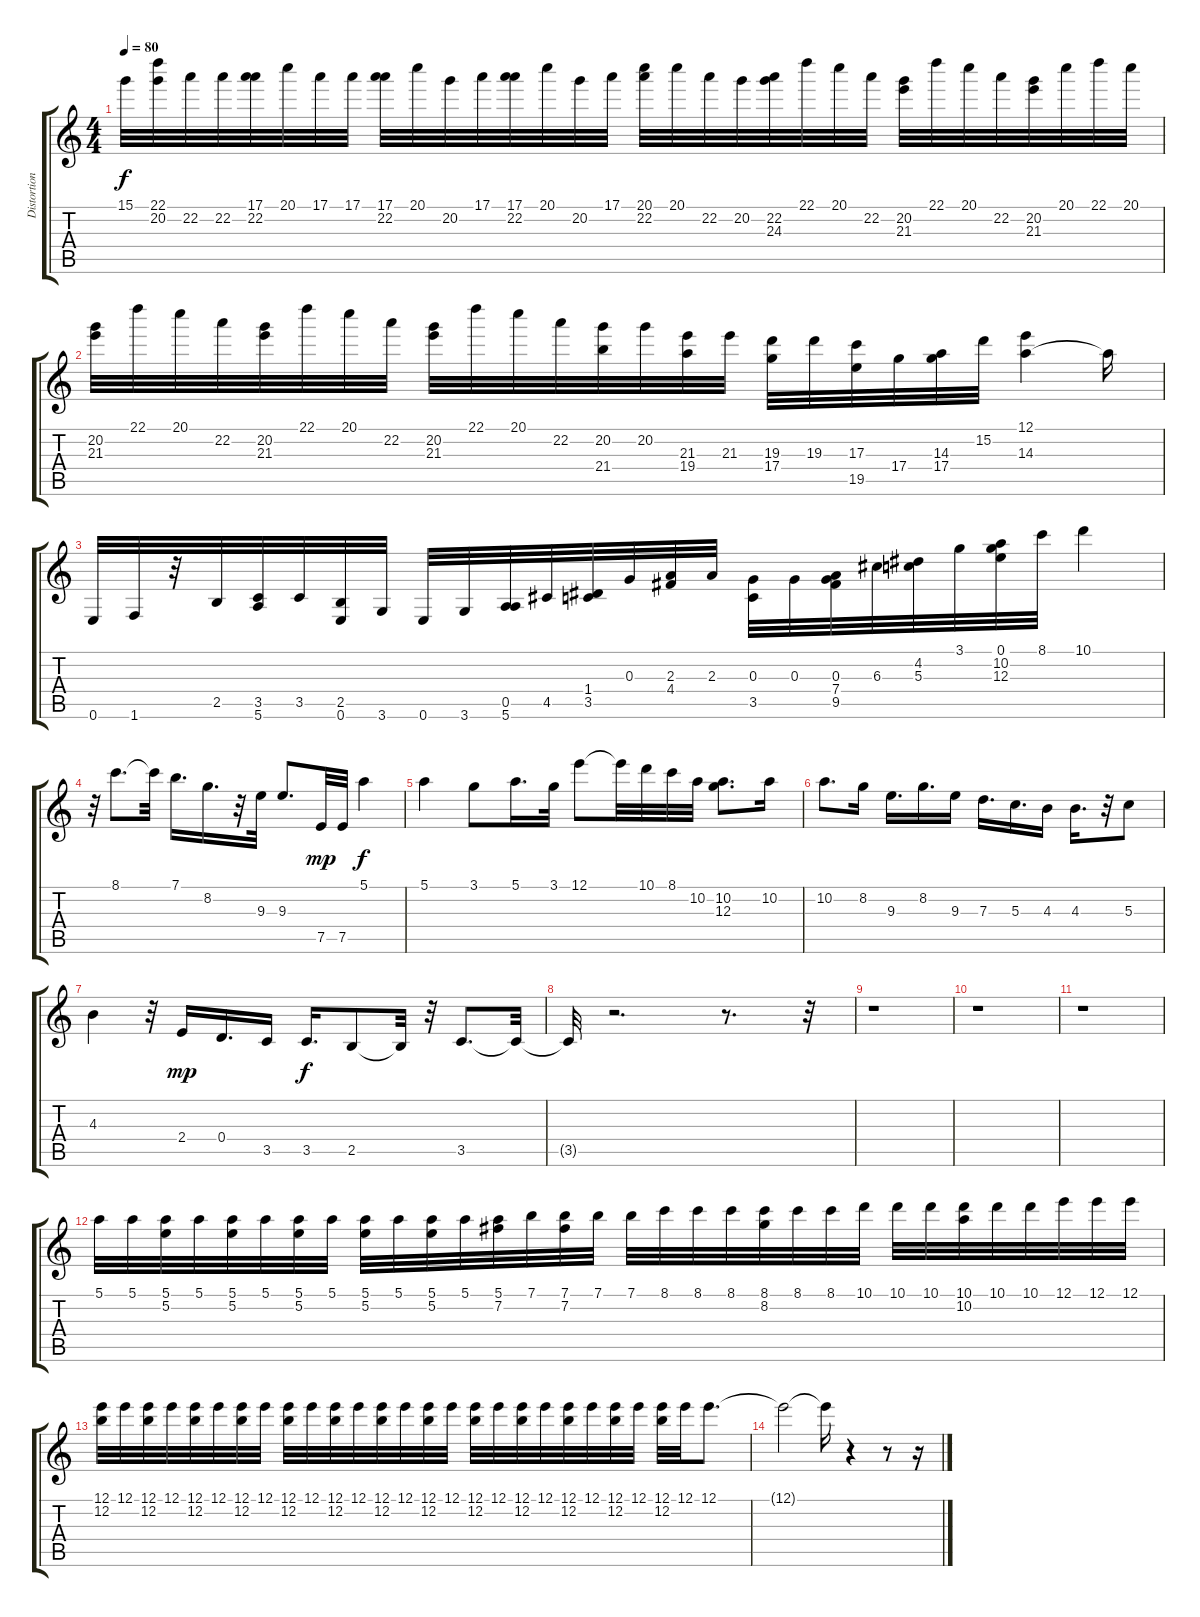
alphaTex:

\track ("Distortion (Guitar 1)" "Distortion") {instrument distortionguitar}
\staff {score tabs}
\tuning (E4 B3 G3 D3 A2 E2) {hide}
\ts (4 4)
\tempo 80
\clef g2
\ks c
15.1.32{dy f} (22.1 20.2).32 22.2.32 22.2.32 (17.1 22.2).32 20.1.32 17.1.32 17.1.32 (17.1 22.2).32 20.1.32 20.2.32 17.1.32 (17.1 22.2).32 20.1.32 20.2.32 17.1.32 (20.1 22.2).32 20.1.32 22.2.32 20.2.32 (22.2 24.3).32 22.1.32 20.1.32 22.2.32 (20.2 21.3).32 22.1.32 20.1.32 22.2.32 (20.2 21.3).32 20.1.32 22.1.32 20.1.32 |
(20.2 21.3).32 22.1.32 20.1.32 22.2.32 (20.2 21.3).32 22.1.32 20.1.32 22.2.32 (20.2 21.3).32 22.1.32 20.1.32 22.2.32 (20.2 21.4).32 20.2.32 (21.3 19.4).32 21.3.32 (19.3 17.4).32 19.3.32 (17.3 19.5).32 17.4.32 (14.3 17.4).32 15.2.32 (12.1 14.3).4 14.3{t}.16 |
0.6.32 1.6.32 r.32 2.5.32 (3.5 5.6).32 3.5.32 (2.5 0.6).32 3.6.32 0.6.32 3.6.32 (0.5 5.6).32 4.5.32 (1.4 3.5).32 0.3.32 (2.3 4.4).32 2.3.32 (0.3 3.5).32 0.3.32 (0.3 7.4 9.5).32 6.3.32 (4.2 5.3).32 3.1.32 (0.1 10.2 12.3).32 8.1.32 10.1.4 |
r.32 8.1.8{d} 8.1{t}.32 7.1.16{d} 8.2.16{d} r.32 9.3.32 9.3.8{d} 7.5.32{dy mp} 7.5.32 5.1.4{dy f} |
5.1.4 3.1.8 5.1.16{d} 3.1.32 12.1.8 12.1{t}.32 10.1.32 8.1.32 10.2.32 (10.2 12.3).8{d} 10.2.16 |
10.2.8{d} 8.2.16 9.3.16{d} 8.2.16{d} 9.3.16 7.3.16{d} 5.3.16{d} 4.3.16 4.3.16{d} r.32 5.3.8 |
4.3.4 r.32 2.4.16{dy mp} 0.4.16{d} 3.5.16 3.5.16{d dy f} 2.5.8 2.5{t}.32 r.32 3.5.8{d} 3.5{t}.32 |
3.5{t}.32 r.2{d} r.8{d} r.32 |
r.1 |
r.1 |
r.1 |
5.1.32 5.1.32 (5.1 5.2).32 5.1.32 (5.1 5.2).32 5.1.32 (5.1 5.2).32 5.1.32 (5.1 5.2).32 5.1.32 (5.1 5.2).32 5.1.32 (5.1 7.2).32 7.1.32 (7.1 7.2).32 7.1.32 7.1.32 8.1.32 8.1.32 8.1.32 (8.1 8.2).32 8.1.32 8.1.32 10.1.32 10.1.32 10.1.32 (10.1 10.2).32 10.1.32 10.1.32 12.1.32 12.1.32 12.1.32 |
(12.1 12.2).32 12.1.32 (12.1 12.2).32 12.1.32 (12.1 12.2).32 12.1.32 (12.1 12.2).32 12.1.32 (12.1 12.2).32 12.1.32 (12.1 12.2).32 12.1.32 (12.1 12.2).32 12.1.32 (12.1 12.2).32 12.1.32 (12.1 12.2).32 12.1.32 (12.1 12.2).32 12.1.32 (12.1 12.2).32 12.1.32 (12.1 12.2).32 12.1.32 (12.1 12.2).32 12.1.32 12.1.8{d} |
12.1{t}.2 12.1{t}.16 r.4 r.8 r.16
